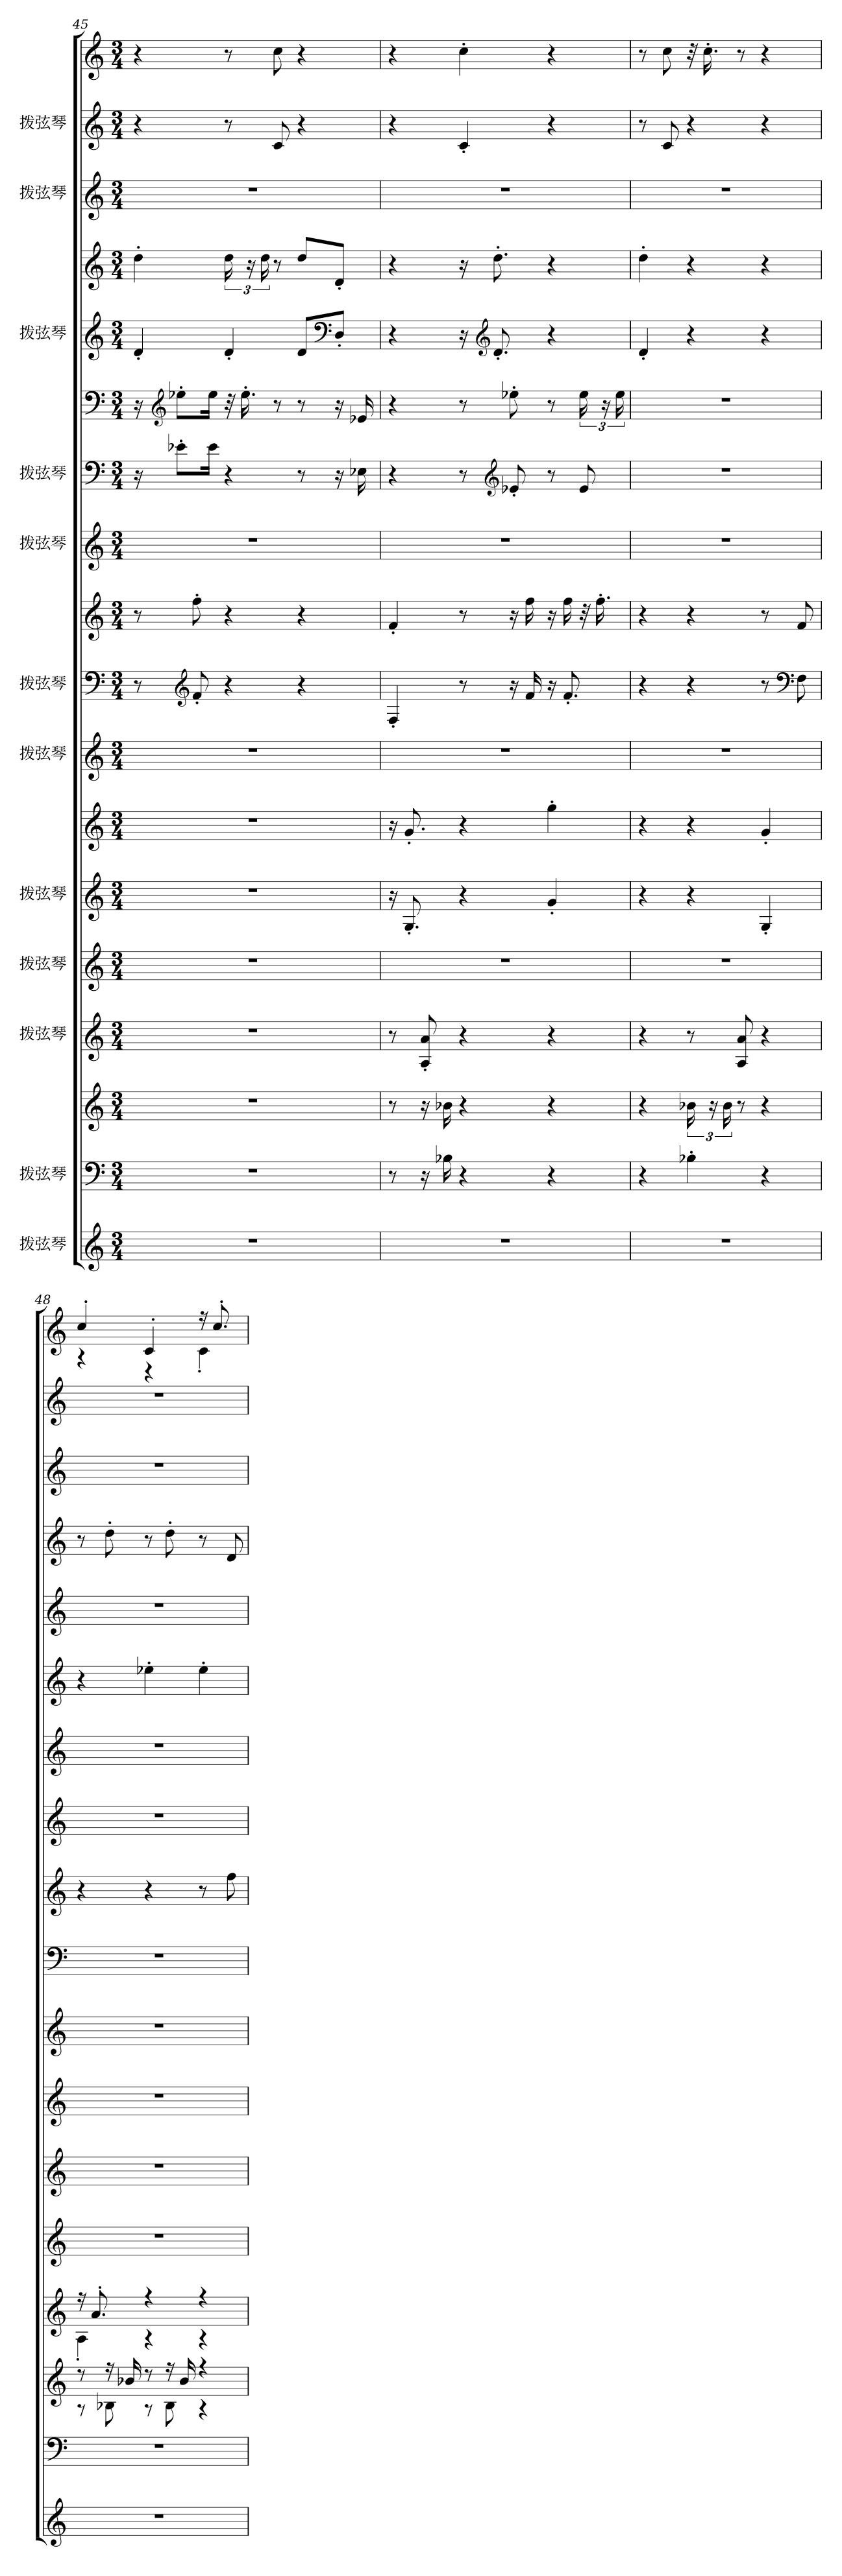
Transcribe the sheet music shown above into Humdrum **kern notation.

**kern	**kern	**kern	**kern	**kern	**kern	**kern	**kern	**kern	**kern	**kern	**kern	**kern	**kern	**kern	**kern	**kern	**kern
*part12	*part11	*part11	*part10	*part9	*part8	*part8	*part7	*part6	*part6	*part5	*part4	*part4	*part3	*part3	*part2	*part1	*part1
*staff18	*staff17	*staff16	*staff15	*staff14	*staff13	*staff12	*staff11	*staff10	*staff9	*staff8	*staff7	*staff6	*staff5	*staff4	*staff3	*staff2	*staff1
*I"拨弦琴	*I"拨弦琴	*	*I"拨弦琴	*I"拨弦琴	*I"拨弦琴	*	*I"拨弦琴	*I"拨弦琴	*	*I"拨弦琴	*I"拨弦琴	*	*I"拨弦琴	*	*I"拨弦琴	*I"拨弦琴	*
*clefG2	*clefF4	*clefG2	*clefG2	*clefG2	*clefG2	*clefG2	*clefG2	*clefF4	*clefG2	*clefG2	*clefF4	*clefF4	*clefG2	*clefG2	*clefG2	*clefG2	*clefG2
*k[]	*k[]	*k[]	*k[]	*k[]	*k[]	*k[]	*k[]	*k[]	*k[]	*k[]	*k[]	*k[]	*k[]	*k[]	*k[]	*k[]	*k[]
*M3/4	*M3/4	*M3/4	*M3/4	*M3/4	*M3/4	*M3/4	*M3/4	*M3/4	*M3/4	*M3/4	*M3/4	*M3/4	*M3/4	*M3/4	*M3/4	*M3/4	*M3/4
=45	=45	=45	=45	=45	=45	=45	=45	=45	=45	=45	=45	=45	=45	=45	=45	=45	=45
2.r	2.r	2.r	2.r	2.r	2.r	2.r	2.r	8r	8r	2.r	16r	16r	4d'/	4dd'\	2.r	4r	4r
*	*	*	*	*	*	*	*	*	*	*	*	*clefG2	*	*	*	*	*
.	.	.	.	.	.	.	.	.	.	.	8e-X'\L	8ee-X'\L	.	.	.	.	.
*	*	*	*	*	*	*	*	*clefG2	*	*	*	*	*	*	*	*	*
.	.	.	.	.	.	.	.	8f'/	8ff'\	.	.	.	.	.	.	.	.
.	.	.	.	.	.	.	.	.	.	.	16e-\Jk	16ee-\Jk	.	.	.	.	.
.	.	.	.	.	.	.	.	4r	4r	.	4r	32r	4d'/	24dd\	.	8r	8r
.	.	.	.	.	.	.	.	.	.	.	.	16.ee-'\	.	.	.	.	.
.	.	.	.	.	.	.	.	.	.	.	.	.	.	24r	.	.	.
.	.	.	.	.	.	.	.	.	.	.	.	.	.	24dd\	.	.	.
.	.	.	.	.	.	.	.	.	.	.	.	8r	.	8r	.	8c/	8cc\
.	.	.	.	.	.	.	.	4r	4r	.	8r	8r	8d/L	8dd/L	.	4r	4r
*	*	*	*	*	*	*	*	*	*	*	*	*	*clefF4	*	*	*	*
.	.	.	.	.	.	.	.	.	.	.	16r	16r	8D'/J	8d'/J	.	.	.
.	.	.	.	.	.	.	.	.	.	.	16E-X\	16e-X/	.	.	.	.	.
!!LO:PB:g=z
=46	=46	=46	=46	=46	=46	=46	=46	=46	=46	=46	=46	=46	=46	=46	=46	=46	=46
2.r	8r	8r	8r	2.r	16r	16r	2.r	4F'/	4f'/	2.r	4r	4r	4r	4r	2.r	4r	4r
.	.	.	.	.	8.G'/	8.g'/	.	.	.	.	.	.	.	.	.	.	.
.	16r	16r	8A/' 8a/'	.	.	.	.	.	.	.	.	.	.	.	.	.	.
.	16B-X\	16b-X\	.	.	.	.	.	.	.	.	.	.	.	.	.	.	.
.	4r	4r	4r	.	4r	4r	.	8r	8r	.	8r	8r	16r	16r	.	4c'/	4cc'\
*	*	*	*	*	*	*	*	*	*	*	*	*	*clefG2	*	*	*	*
.	.	.	.	.	.	.	.	.	.	.	.	.	8.d'/	8.dd'\	.	.	.
*	*	*	*	*	*	*	*	*	*	*	*clefG2	*	*	*	*	*	*
.	.	.	.	.	.	.	.	16r	16r	.	8e-X'/	8ee-X'\	.	.	.	.	.
.	.	.	.	.	.	.	.	16f/	16ff\	.	.	.	.	.	.	.	.
.	4r	4r	4r	.	4g'/	4gg'\	.	16r	16r	.	8r	8r	4r	4r	.	4r	4r
.	.	.	.	.	.	.	.	8.f'/	16ff\	.	.	.	.	.	.	.	.
.	.	.	.	.	.	.	.	.	32r	.	8e-/	24ee-\	.	.	.	.	.
.	.	.	.	.	.	.	.	.	16.ff'\	.	.	.	.	.	.	.	.
.	.	.	.	.	.	.	.	.	.	.	.	24r	.	.	.	.	.
.	.	.	.	.	.	.	.	.	.	.	.	24ee-\	.	.	.	.	.
=47	=47	=47	=47	=47	=47	=47	=47	=47	=47	=47	=47	=47	=47	=47	=47	=47	=47
2.r	4r	4r	4r	2.r	4r	4r	2.r	4r	4r	2.r	2.r	2.r	4d'/	4dd'\	2.r	8r	8r
.	.	.	.	.	.	.	.	.	.	.	.	.	.	.	.	8c/	8cc\
.	4B-X'\	24b-X\	8r	.	4r	4r	.	4r	4r	.	.	.	4r	4r	.	4r	32r
.	.	.	.	.	.	.	.	.	.	.	.	.	.	.	.	.	16.cc'\
.	.	24r	.	.	.	.	.	.	.	.	.	.	.	.	.	.	.
.	.	24b-\	.	.	.	.	.	.	.	.	.	.	.	.	.	.	.
.	.	8r	8A/ 8a/	.	.	.	.	.	.	.	.	.	.	.	.	.	8r
.	4r	4r	4r	.	4G'/	4g'/	.	8r	8r	.	.	.	4r	4r	.	4r	4r
*	*	*	*	*	*	*	*	*clefF4	*	*	*	*	*	*	*	*	*
.	.	.	.	.	.	.	.	8F\	8f/	.	.	.	.	.	.	.	.
=48	=48	=48	=48	=48	=48	=48	=48	=48	=48	=48	=48	=48	=48	=48	=48	=48	=48
*	*	*^	*^	*	*	*	*	*	*	*	*	*	*	*	*	*	*^
2.r	2.r	8r	8r	16r	4A'\	2.r	2.r	2.r	2.r	2.r	4r	2.r	2.r	4r	2.r	8r	2.r	2.r	4cc'/	4r
.	.	.	.	8.a'/	.	.	.	.	.	.	.	.	.	.	.	.	.	.	.	.
.	.	16r	8B-X\	.	.	.	.	.	.	.	.	.	.	.	.	8dd'\	.	.	.	.
.	.	16b-X/	.	.	.	.	.	.	.	.	.	.	.	.	.	.	.	.	.	.
.	.	8r	8r	4r	4r	.	.	.	.	.	4r	.	.	4ee-X'\	.	8r	.	.	4c'/	4r
.	.	16r	8B-\	.	.	.	.	.	.	.	.	.	.	.	.	8dd'\	.	.	.	.
.	.	16b-/	.	.	.	.	.	.	.	.	.	.	.	.	.	.	.	.	.	.
.	.	4r	4r	4r	4r	.	.	.	.	.	8r	.	.	4ee-'\	.	8r	.	.	16r	4c'\
.	.	.	.	.	.	.	.	.	.	.	.	.	.	.	.	.	.	.	8.cc'/	.
.	.	.	.	.	.	.	.	.	.	.	8ff\	.	.	.	.	8d/	.	.	.	.
*	*	*v	*v	*	*	*	*	*	*	*	*	*	*	*	*	*	*	*	*v	*v
*	*	*	*v	*v	*	*	*	*	*	*	*	*	*	*	*	*	*	*
=	=	=	=	=	=	=	=	=	=	=	=	=	=	=	=	=	=
*-	*-	*-	*-	*-	*-	*-	*-	*-	*-	*-	*-	*-	*-	*-	*-	*-	*-
